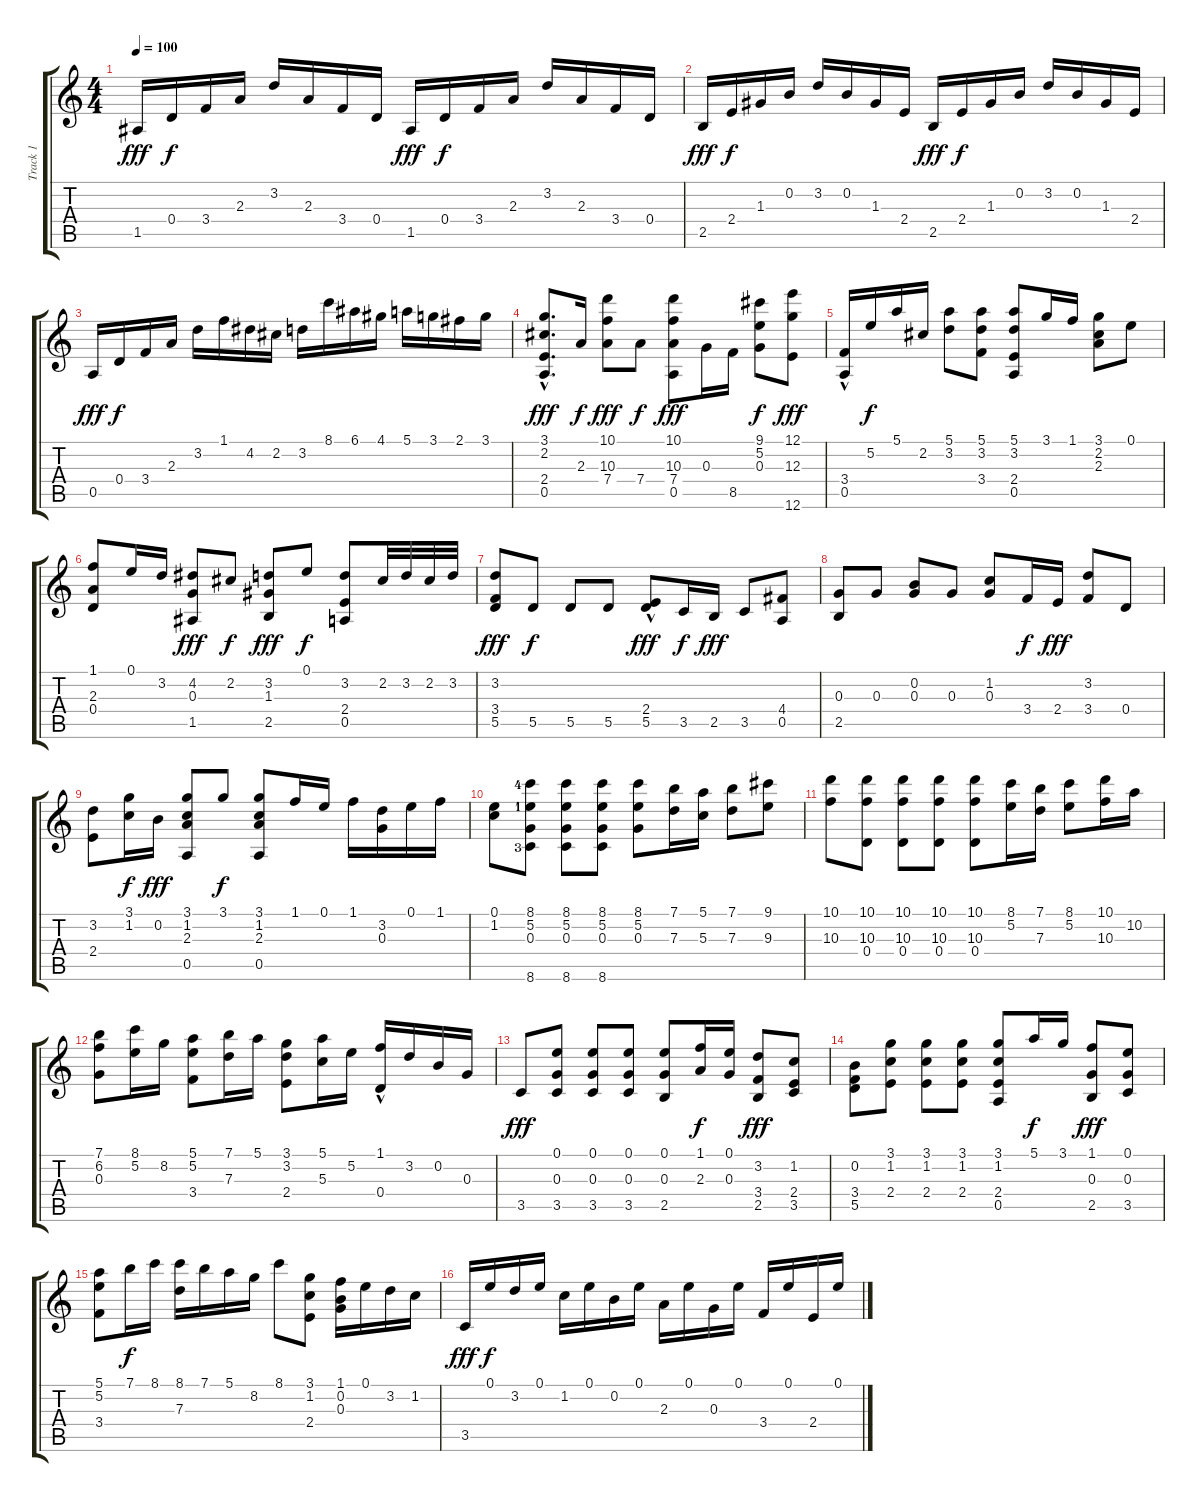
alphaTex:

\track ("Track 1" "Track 1") {instrument acousticguitarnylon}
\staff {score tabs}
\tuning (E4 B3 G3 D3 A2 E2) {hide}
\ts (4 4)
\tempo 100
\clef g2
\ks c
1.5.16{dy fff} 0.4.16{dy f} 3.4.16 2.3.16 3.2.16 2.3.16 3.4.16 0.4.16 1.5.16{dy fff} 0.4.16{dy f} 3.4.16 2.3.16 3.2.16 2.3.16 3.4.16 0.4.16 |
2.5.16{dy fff} 2.4.16{dy f} 1.3.16 0.2.16 3.2.16 0.2.16 1.3.16 2.4.16 2.5.16{dy fff} 2.4.16{dy f} 1.3.16 0.2.16 3.2.16 0.2.16 1.3.16 2.4.16 |
0.5.16{dy fff} 0.4.16{dy f} 3.4.16 2.3.16 3.2.16 1.1.16 4.2.16 2.2.16 3.2.16 8.1.16 6.1.16 4.1.16 5.1.16 3.1.16 2.1.16 3.1.16 |
(3.1 2.2 2.4{hac} 0.5).8{d dy fff} 2.3.16{dy f} (10.1 10.3 7.4).8{dy fff} 7.4.8{dy f} (10.1 10.3 7.4 0.5).8{dy fff} 0.3.16 8.5.16 (9.1 5.2 0.3).8{dy f} (12.1 12.3 12.6).8{dy fff} |
(3.4{hac} 0.5{hac}).16 5.2.16{dy f} 5.1.16 2.2.16 (5.1 3.2).8 (5.1 3.2 3.4).8 (5.1 3.2 2.4 0.5).8 3.1.16 1.1.16 (3.1 2.2 2.3).8 0.1.8 |
(1.1 2.3 0.4).8 0.1.16 3.2.16 (4.2 0.3 1.5).8{dy fff} 2.2.8{dy f} (3.2 1.3 2.5).8{dy fff} 0.1.8{dy f} (3.2 2.4 0.5).8 2.2.32 3.2.32 2.2.32 3.2.32 |
(3.2 3.4 5.5).8{dy fff} 5.5.8{dy f} 5.5.8 5.5.8 (2.4{hac} 5.5).8{dy fff} 3.5.16{dy f} 2.5.16{dy fff} 3.5.8 (4.4 0.5).8 |
(0.3 2.5).8 0.3.8 (0.2 0.3).8 0.3.8 (1.2 0.3).8 3.4.16{dy f} 2.4.16{dy fff} (3.2 3.4).8 0.4.8 |
(3.2 2.4).8 (3.1 1.2).16{dy f} 0.2.16{dy fff} (3.1 1.2 2.3 0.5).8 3.1.8{dy f} (3.1 1.2 2.3 0.5).8 1.1.16 0.1.16 1.1.16 (3.2 0.3).16 0.1.16 1.1.16 |
(0.1 1.2).8 (8.1{lf 5} 5.2{lf 2} 0.3 8.6{lf 4}).8 (8.1 5.2 0.3 8.6).8 (8.1 5.2 0.3 8.6).8 (8.1 5.2 0.3).8 (7.1 7.3).16 (5.1 5.3).16 (7.1 7.3).8 (9.1 9.3).8 |
(10.1 10.3).8 (10.1 10.3 0.4).8 (10.1 10.3 0.4).8 (10.1 10.3 0.4).8 (10.1 10.3 0.4).8 (8.1 5.2).16 (7.1 7.3).16 (8.1 5.2).8 (10.1 10.3).16 10.2.16 |
(7.1 6.2 0.3).8 (8.1 5.2).16 8.2.16 (5.1 5.2 3.4).8 (7.1 7.3).16 5.1.16 (3.1 3.2 2.4).8 (5.1 5.3).16 5.2.16 (1.1{hac} 0.4).16 3.2.16 0.2.16 0.3.16 |
3.5.8{dy fff} (0.1 0.3 3.5).8 (0.1 0.3 3.5).8 (0.1 0.3 3.5).8 (0.1 0.3 2.5).8 (1.1 2.3).16{dy f} (0.1 0.3).16 (3.2 3.4 2.5).8{dy fff} (1.2 2.4 3.5).8 |
(0.2 3.4 5.5).8 (3.1 1.2 2.4).8 (3.1 1.2 2.4).8 (3.1 1.2 2.4).8 (3.1 1.2 2.4 0.5).8 5.1.16{dy f} 3.1.16 (1.1 0.3 2.5).8{dy fff} (0.1 0.3 3.5).8 |
(5.1 5.2 3.4).8 7.1.16{dy f} 8.1.16 (8.1 7.3).16 7.1.16 5.1.16 8.2.16 8.1.8 (3.1 1.2 2.4).8 (1.1 0.2 0.3).16 0.1.16 3.2.16 1.2.16 |
3.5.16{dy fff} 0.1.16{dy f} 3.2.16 0.1.16 1.2.16 0.1.16 0.2.16 0.1.16 2.3.16 0.1.16 0.3.16 0.1.16 3.4.16 0.1.16 2.4.16 0.1.16
